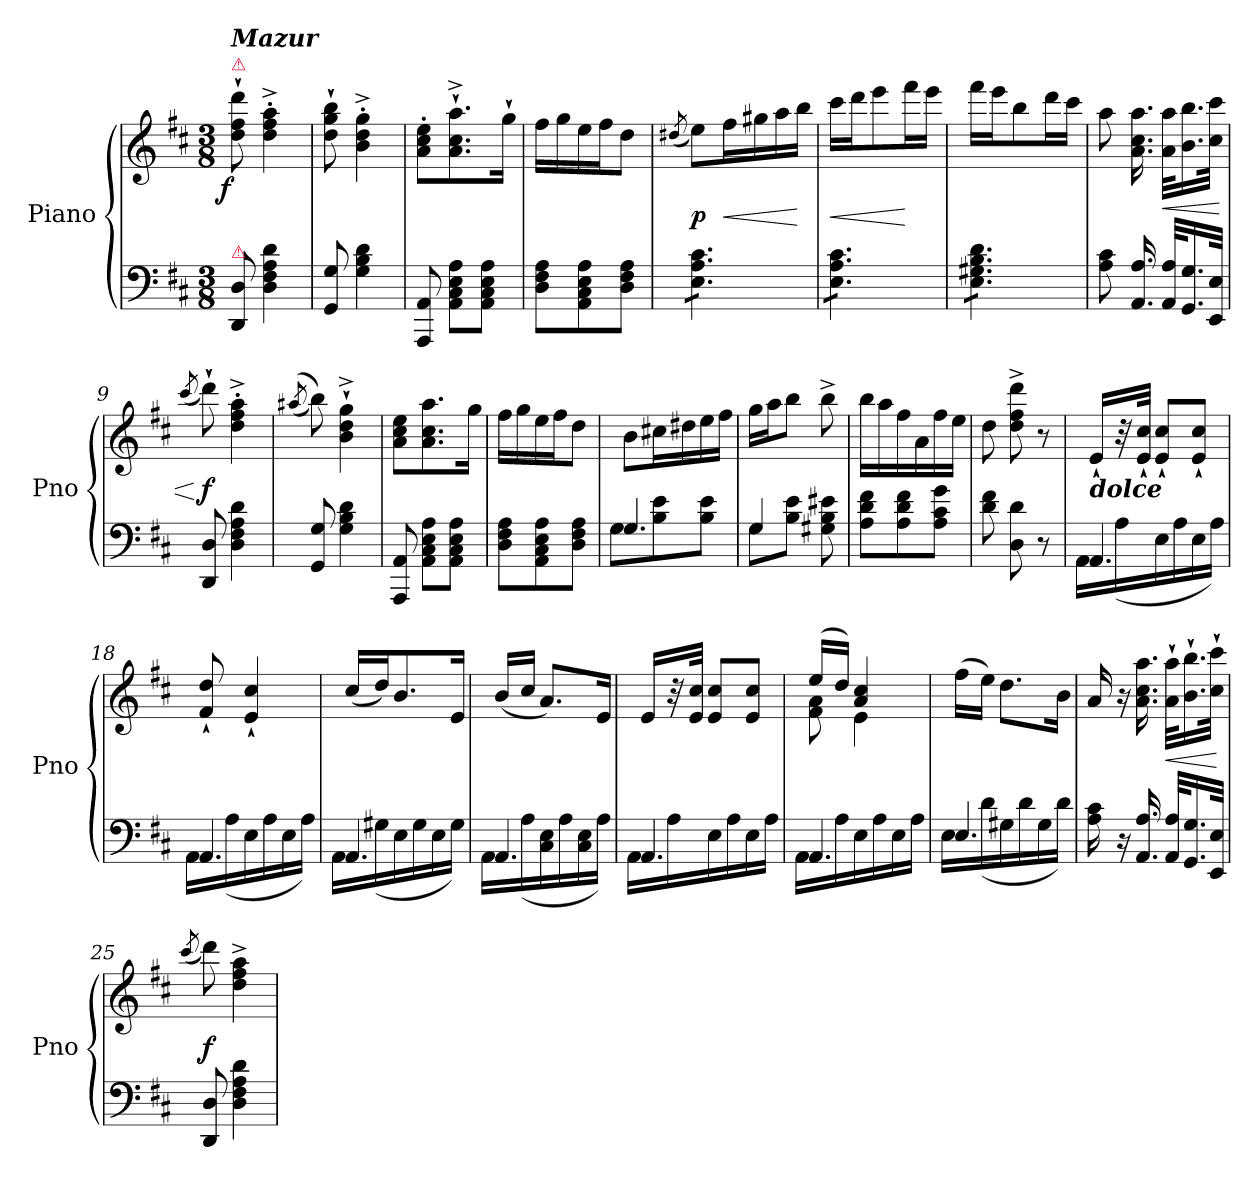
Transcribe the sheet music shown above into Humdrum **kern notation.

**kern	**kern	**dynam
*part1	*part1	*part1
*staff2	*staff1	*staff1/2
*I"Piano	*	*
*I'Pno	*	*
*clefF4	*clefG2	*
*k[f#c#]	*k[f#c#]	*
*M3/8	*M3/8	*
=1	=1	=1
!	!LO:TX:a:color=crimson:t=⚠	!
!	!LO:TX:a:Bi:t=Mazur	!
!LO:TX:a:color=crimson:t=⚠	!	!
!	!	!LO:DY:b:rj
8DD/ 8D/	8dd`>\ 8ff#`>\ 8ddd`>\	f
4D\ 4F#\ 4A\ 4d\	4dd'>^<\ 4ff#'>^<\ 4aa'>^<\	.
=2	=2	=2
8GG/ 8G/	8dd`>\ 8gg`>\ 8bb`>\	.
4G\ 4B\ 4d\	4b'>^<\ 4dd'>^<\ 4gg'>^<\	.
=3	=3	=3
8AAA/ 8AA/	8a'>\ 8cc#'>\ 8ee'>\L	.
8AA\ 8C#\ 8E\ 8A\L	8.a`>^<\ 8.cc#`>^<\ 8.aa`>^<\	.
8AA\ 8C#\ 8E\ 8A\J	.	.
.	16gg`>\Jk	.
=4	=4	=4
8D\ 8F#\ 8A\L	16ff#\LL	.
.	16gg\	.
8AA\ 8C#\ 8E\ 8A\	16ee\	.
.	16ff#\J	.
8D\ 8F#\ 8A\J	8dd\J	.
=5	=5	=5
.	(<8qdd#X/	.
*tremolo	*	*
8E\ 8A\ 8c#\L	8ee\L)	p
8E\ 8A\ 8c#\	16ff#\L	<
.	16gg#X\	.
8E\ 8A\ 8c#\J	16aa\	.
.	16bb\JJ	[
=6	=6	=6
8E\ 8A\ 8c#\L	16ccc#\LL	<
.	16ddd\J	.
8E\ 8A\ 8c#\	8eee\	.
8E\ 8A\ 8c#\J	16fff#\L	[
.	16eee\JJ	.
=7	=7	=7
8E\ 8G#X\ 8B\ 8d\L	16fff#\LL	.
.	16eee\J	.
8E\ 8G#X\ 8B\ 8d\	8bb\	.
8E\ 8G#X\ 8B\ 8d\J	16ddd\L	.
*Xtremolo	*	*
.	16ccc#\JJ	.
=8	=8	=8
8A\ 8c#\	8aa\	.
16.AA/ 16.A/	16.a\ 16.cc#\ 16.aa\	.
32AA/ 32A/KLL	32a\ 32aa\KLL	<
16.GG/ 16.G/	16.b\ 16.bb\	.
32EE/ 32E/JJk	32cc#\ 32ccc#\JJk	.
=9	=9	=9
.	(<8qccc#/	.
8DD/ 8D/	8ddd`>\)	[ f
4D\ 4F#\ 4A\ 4d\	4dd'>^<\ 4ff#'>^<\ 4aa'>^<\	.
=10	=10	=10
.	(<(>8qaa#X/	.
8GG/ 8G/	8bb\))	.
4G\ 4B\ 4d\	4b`>^<\ 4dd`>^<\ 4gg`>^<\	.
=11	=11	=11
8AAA/ 8AA/	8a\ 8cc#\ 8ee\L	.
8AA\ 8C#\ 8E\ 8A\L	8.a\ 8.cc#\ 8.aa\	.
8AA\ 8C#\ 8E\ 8A\J	.	.
.	16gg\Jk	.
=12	=12	=12
8D\ 8F#\ 8A\L	16ff#\LL	.
.	16gg\	.
8AA\ 8C#\ 8E\ 8A\	16ee\	.
.	16ff#\J	.
8D\ 8F#\ 8A\J	8dd\J	.
=13	=13	=13
*^	*	*
4.G/	8G\L	8b\L	.
.	8B\ 8e\	16cc#X\L	.
.	.	16dd#X\	.
.	8B\ 8e\J	16ee\	.
.	.	16ff#\JJ	.
=14	=14	=14	=14
4G/	8G\L	16gg\LL	.
.	.	16aa\J	.
.	8B\ 8e\J	8bb\J	.
8G#X\ 8B\ 8e#X\	8ryy	8bb^<\	.
*v	*v	*	*
=15	=15	=15
8A\ 8d\ 8f#\L	16bb\LL	.
.	16aa\	.
8A\ 8d\ 8f#\	16ff#\	.
.	16a\	.
8A\ 8c#\ 8g\J	16ff#\	.
.	16ee\JJ	.
=16	=16	=16
8d\ 8f#\	8dd\	.
8D\ 8d\	8dd^<\ 8ff#^<\ 8ddd^<\	.
8r	8r	.
=17	=17	=17
*^	*	*
!	!	!LO:TX:b:Bi:t=dolce	!
4.AA/	16AA\LL	16e`>/LL	.
.	(>16A\	32r	.
.	.	32e`>/ 32cc#`>/JJk	.
.	16E\	8e`>/ 8cc#`>/L	.
.	16A\	.	.
.	16E\	8e`>/ 8cc#`>/J	.
.	16A\JJ)	.	.
=18	=18	=18	=18
4.AA/	16AA\LL	8f#`>/ 8dd`>/	.
.	(>16A\	.	.
.	16E\	4e`>/ 4cc#`>/	.
.	16A\	.	.
.	16E\	.	.
.	16A\JJ)	.	.
=19	=19	=19	=19
4.AA/	16AA\LL	(<16cc#/LL	.
.	(>16G#X\	16dd/J)	.
.	16E\	8.b/	.
.	16G#\	.	.
.	16E\	.	.
.	16G#\JJ)	16e/Jk	.
=20	=20	=20	=20
4.AA/	16AA\LL	(<16b/LL	.
.	(>16A\	16cc#/JJ	.
.	16C#\ 16E\	8.a/L)	.
.	16A\	.	.
.	16C#\ 16E\	.	.
.	16A\JJ)	16e/Jk	.
=21	=21	=21	=21
4.AA/	16AA\LL	16e/LL	.
.	16A\	32r	.
.	.	32e/ 32cc#/JJk	.
.	16E\	8e/ 8cc#/L	.
.	16A\	.	.
.	16E\	8e/ 8cc#/J	.
.	16A\JJ	.	.
=22	=22	=22	=22
*	*	*^	*
4.AA/	16AA\LL	(>16ee/LL	8f#\ 8a\	.
.	16A\	16dd/JJ)	.	.
.	16E\	4a/ 4cc#/	4e\	.
.	16A\	.	.	.
.	16E\	.	.	.
.	16A\JJ	.	.	.
*	*	*v	*v	*
=23	=23	=23	=23
4.E/	16E\LL	(>16ff#\LL	.
.	(>16d\	16ee\JJ)	.
.	16G#X\	8.dd\L	.
.	16d\	.	.
.	16G#\	.	.
.	16d\JJ)	16b\Jk	.
*v	*v	*	*
=24	=24	=24
16A\ 16c#\	16a/	.
16r	16r	.
16.AA/ 16.A/	16.a\ 16.cc#\ 16.aa\	.
32AA/ 32A/KLL	32a`>\ 32aa`>\KLL	<
16.GG/ 16.G/	16.b`>\ 16.bb`>\	.
32EE/ 32E/JJk	32cc#`>\ 32ccc#`>\JJk	.
.	.	[
=25	=25	=25
.	(>8qccc#/	.
8DD/ 8D/	8ddd\)	f
4D\ 4F#\ 4A\ 4d\	4dd^<\ 4ff#^<\ 4aa^<\	.
=	=	=
*-	*-	*-
